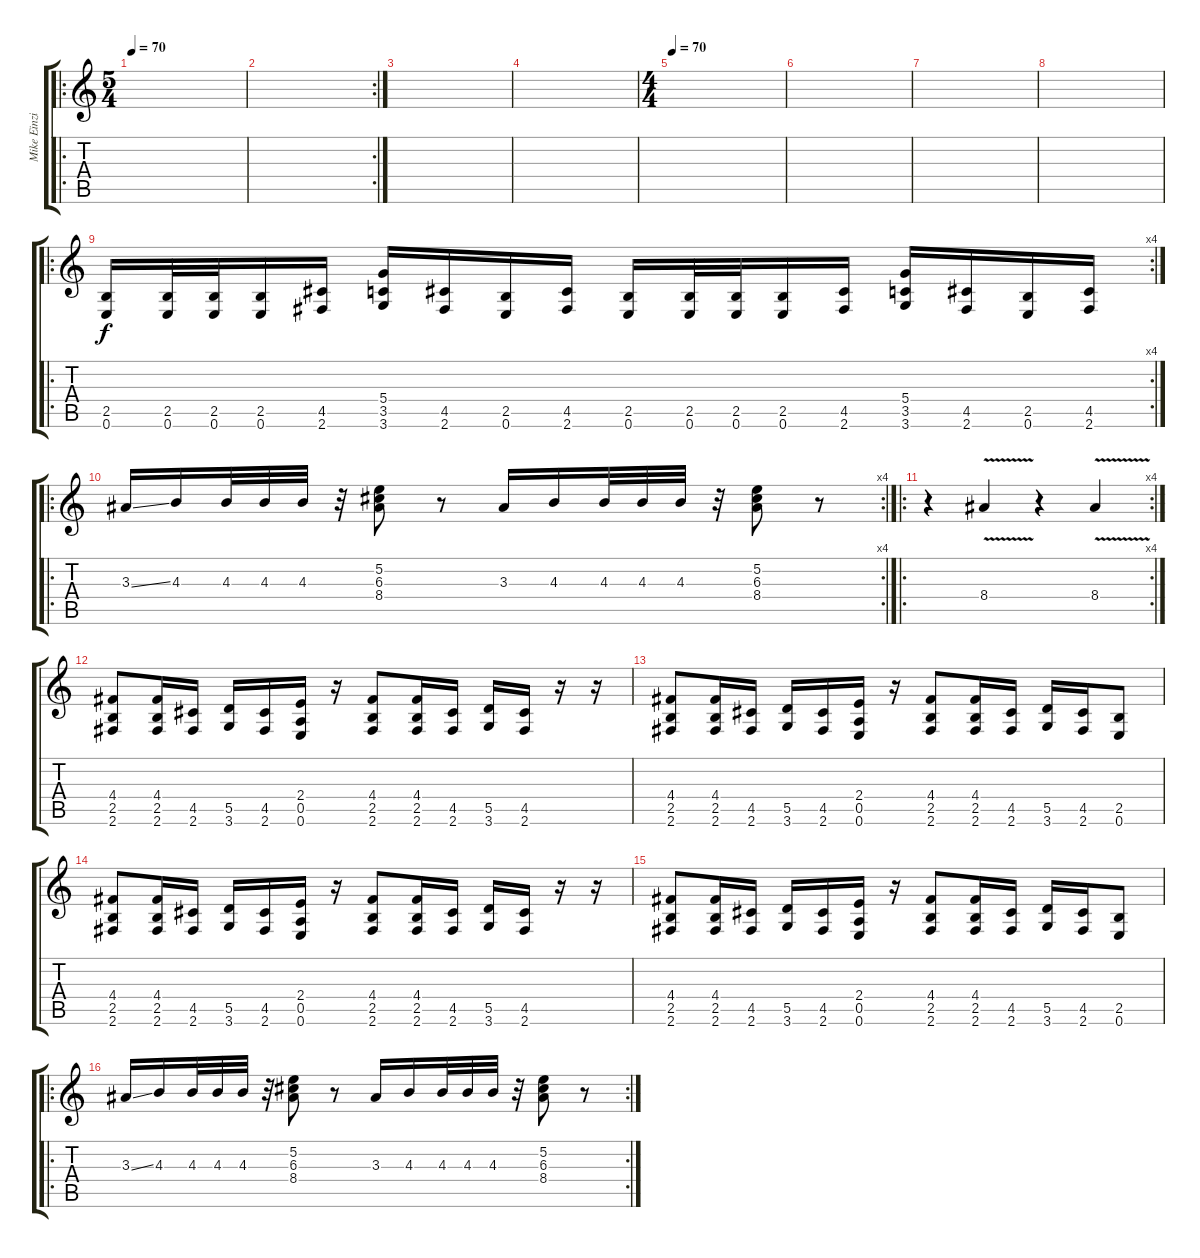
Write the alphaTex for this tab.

\track ("Mike Einziger" "Mike Einzi") {instrument distortionguitar}
\staff {score tabs}
\tuning (E4 B3 G3 D3 A2 E2) {hide}
\ro
\ts (5 4)
\tempo 70
\tempo 55
\tempo 70
\clef g2
\ks c
|
\rc 2
|
|
|
\ts (4 4)
\tempo 70
|
|
|
|
\ro
\rc 4
(2.5 0.6).16 (2.5 0.6).32 (2.5 0.6).32 (2.5 0.6).16 (4.5 2.6).16 (5.4 3.5 3.6).16 (4.5 2.6).16 (2.5 0.6).16 (4.5 2.6).16 (2.5 0.6).16 (2.5 0.6).32 (2.5 0.6).32 (2.5 0.6).16 (4.5 2.6).16 (5.4 3.5 3.6).16 (4.5 2.6).16 (2.5 0.6).16 (4.5 2.6).16 |
\ro
\rc 4
3.3{ss}.16 4.3.16 4.3.32 4.3.32 4.3.32 r.32 (5.2 6.3 8.4).8 r.8 3.3.16 4.3.16 4.3.32 4.3.32 4.3.32 r.32 (5.2 6.3 8.4).8 r.8 |
\ro
\rc 4
r.4 8.4{v}.4 r.4 8.4{v}.4 |
(4.4 2.5 2.6).8 (4.4 2.5 2.6).16 (4.5 2.6).16 (5.5 3.6).16 (4.5 2.6).16 (2.4 0.5 0.6).16 r.16 (4.4 2.5 2.6).8 (4.4 2.5 2.6).16 (4.5 2.6).16 (5.5 3.6).16 (4.5 2.6).16 r.16 r.16 |
(4.4 2.5 2.6).8 (4.4 2.5 2.6).16 (4.5 2.6).16 (5.5 3.6).16 (4.5 2.6).16 (2.4 0.5 0.6).16 r.16 (4.4 2.5 2.6).8 (4.4 2.5 2.6).16 (4.5 2.6).16 (5.5 3.6).16 (4.5 2.6).16 (2.5 0.6).8 |
(4.4 2.5 2.6).8 (4.4 2.5 2.6).16 (4.5 2.6).16 (5.5 3.6).16 (4.5 2.6).16 (2.4 0.5 0.6).16 r.16 (4.4 2.5 2.6).8 (4.4 2.5 2.6).16 (4.5 2.6).16 (5.5 3.6).16 (4.5 2.6).16 r.16 r.16 |
(4.4 2.5 2.6).8 (4.4 2.5 2.6).16 (4.5 2.6).16 (5.5 3.6).16 (4.5 2.6).16 (2.4 0.5 0.6).16 r.16 (4.4 2.5 2.6).8 (4.4 2.5 2.6).16 (4.5 2.6).16 (5.5 3.6).16 (4.5 2.6).16 (2.5 0.6).8 |
\ro
\rc 2
3.3{ss}.16 4.3.16 4.3.32 4.3.32 4.3.32 r.32 (5.2 6.3 8.4).8 r.8 3.3.16 4.3.16 4.3.32 4.3.32 4.3.32 r.32 (5.2 6.3 8.4).8 r.8
